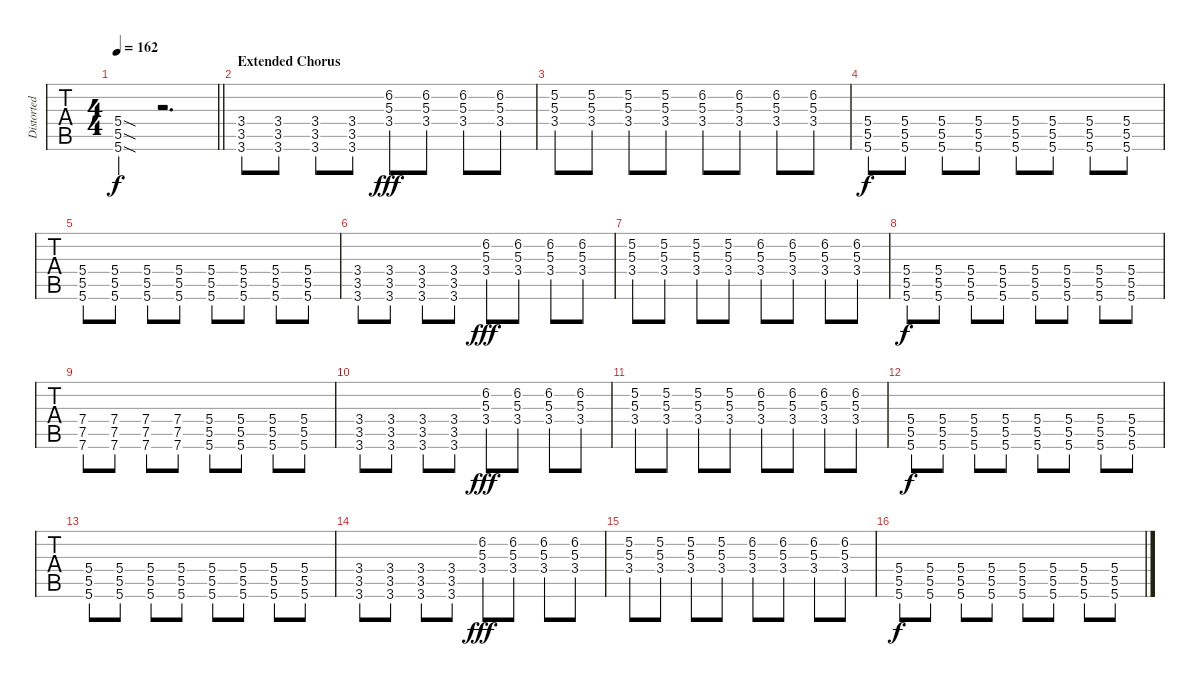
\track ("Distorted 1 [Padge]" "Distorted ") {instrument overdrivenguitar}
\staff {tabs}
\tuning (D4 A3 F3 C3 G2 C2) {hide}
\ts (4 4)
\tempo 162
\clef g2
\barLineRight lightlight
\ks c
(5.4{sod} 5.5{sod} 5.6{sod}).4{dy f} r.2{d} |
\section ("" "Extended Chorus")
(3.4 3.5 3.6).8 (3.4 3.5 3.6).8 (3.4 3.5 3.6).8 (3.4 3.5 3.6).8 (6.2 5.3 3.4).8{dy fff} (6.2 5.3 3.4).8 (6.2 5.3 3.4).8 (6.2 5.3 3.4).8 |
(5.2 5.3 3.4).8 (5.2 5.3 3.4).8 (5.2 5.3 3.4).8 (5.2 5.3 3.4).8 (6.2 5.3 3.4).8 (6.2 5.3 3.4).8 (6.2 5.3 3.4).8 (6.2 5.3 3.4).8 |
(5.4 5.5 5.6).8{dy f} (5.4 5.5 5.6).8 (5.4 5.5 5.6).8 (5.4 5.5 5.6).8 (5.4 5.5 5.6).8 (5.4 5.5 5.6).8 (5.4 5.5 5.6).8 (5.4 5.5 5.6).8 |
(5.4 5.5 5.6).8 (5.4 5.5 5.6).8 (5.4 5.5 5.6).8 (5.4 5.5 5.6).8 (5.4 5.5 5.6).8 (5.4 5.5 5.6).8 (5.4 5.5 5.6).8 (5.4 5.5 5.6).8 |
(3.4 3.5 3.6).8 (3.4 3.5 3.6).8 (3.4 3.5 3.6).8 (3.4 3.5 3.6).8 (6.2 5.3 3.4).8{dy fff} (6.2 5.3 3.4).8 (6.2 5.3 3.4).8 (6.2 5.3 3.4).8 |
(5.2 5.3 3.4).8 (5.2 5.3 3.4).8 (5.2 5.3 3.4).8 (5.2 5.3 3.4).8 (6.2 5.3 3.4).8 (6.2 5.3 3.4).8 (6.2 5.3 3.4).8 (6.2 5.3 3.4).8 |
(5.4 5.5 5.6).8{dy f} (5.4 5.5 5.6).8 (5.4 5.5 5.6).8 (5.4 5.5 5.6).8 (5.4 5.5 5.6).8 (5.4 5.5 5.6).8 (5.4 5.5 5.6).8 (5.4 5.5 5.6).8 |
(7.4 7.5 7.6).8 (7.4 7.5 7.6).8 (7.4 7.5 7.6).8 (7.4 7.5 7.6).8 (5.4 5.5 5.6).8 (5.4 5.5 5.6).8 (5.4 5.5 5.6).8 (5.4 5.5 5.6).8 |
(3.4 3.5 3.6).8 (3.4 3.5 3.6).8 (3.4 3.5 3.6).8 (3.4 3.5 3.6).8 (6.2 5.3 3.4).8{dy fff} (6.2 5.3 3.4).8 (6.2 5.3 3.4).8 (6.2 5.3 3.4).8 |
(5.2 5.3 3.4).8 (5.2 5.3 3.4).8 (5.2 5.3 3.4).8 (5.2 5.3 3.4).8 (6.2 5.3 3.4).8 (6.2 5.3 3.4).8 (6.2 5.3 3.4).8 (6.2 5.3 3.4).8 |
(5.4 5.5 5.6).8{dy f} (5.4 5.5 5.6).8 (5.4 5.5 5.6).8 (5.4 5.5 5.6).8 (5.4 5.5 5.6).8 (5.4 5.5 5.6).8 (5.4 5.5 5.6).8 (5.4 5.5 5.6).8 |
(5.4 5.5 5.6).8 (5.4 5.5 5.6).8 (5.4 5.5 5.6).8 (5.4 5.5 5.6).8 (5.4 5.5 5.6).8 (5.4 5.5 5.6).8 (5.4 5.5 5.6).8 (5.4 5.5 5.6).8 |
(3.4 3.5 3.6).8 (3.4 3.5 3.6).8 (3.4 3.5 3.6).8 (3.4 3.5 3.6).8 (6.2 5.3 3.4).8{dy fff} (6.2 5.3 3.4).8 (6.2 5.3 3.4).8 (6.2 5.3 3.4).8 |
(5.2 5.3 3.4).8 (5.2 5.3 3.4).8 (5.2 5.3 3.4).8 (5.2 5.3 3.4).8 (6.2 5.3 3.4).8 (6.2 5.3 3.4).8 (6.2 5.3 3.4).8 (6.2 5.3 3.4).8 |
(5.4 5.5 5.6).8{dy f} (5.4 5.5 5.6).8 (5.4 5.5 5.6).8 (5.4 5.5 5.6).8 (5.4 5.5 5.6).8 (5.4 5.5 5.6).8 (5.4 5.5 5.6).8 (5.4 5.5 5.6).8
